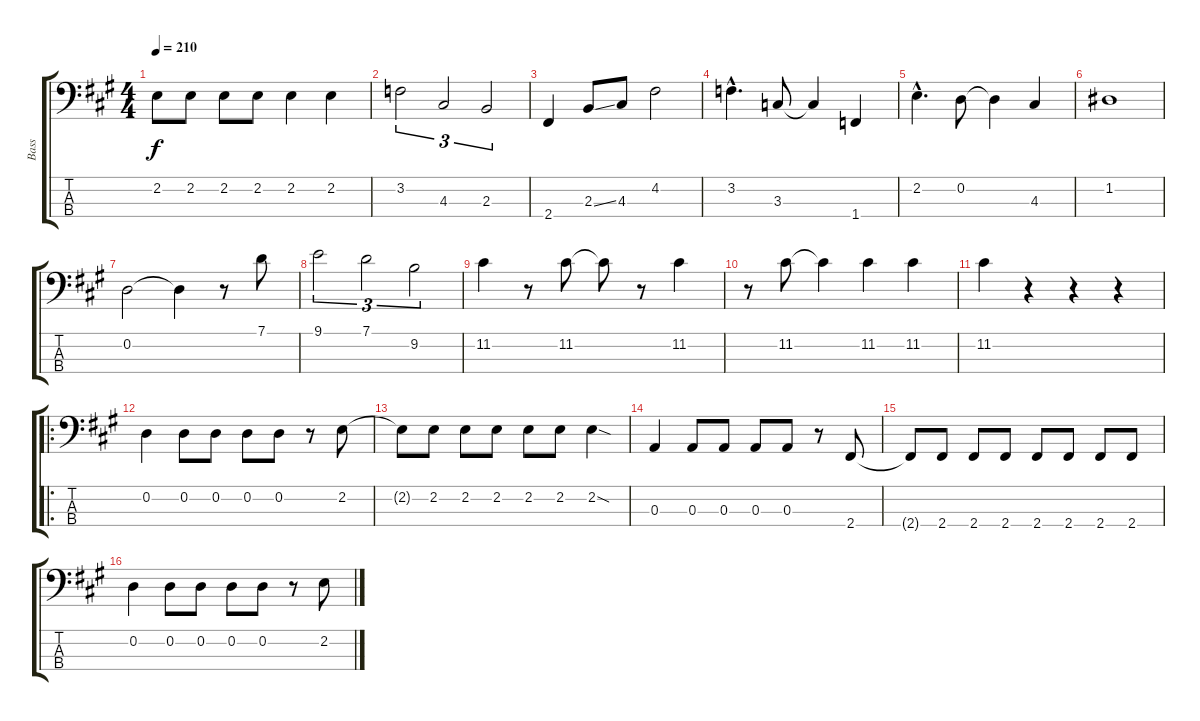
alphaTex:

\track ("Bass" "Bass") {instrument electricbassfinger}
\staff {score tabs}
\tuning (G2 D2 A1 E1) {hide}
\ts (4 4)
\tempo 210
\clef f4
\ks a
2.2.8{dy f} 2.2.8 2.2.8 2.2.8 2.2.4 2.2.4 |
3.2.2{tu (3 2)} 4.3.2{tu (3 2)} 2.3.2{tu (3 2)} |
2.4.4 2.3{ss}.8 4.3.8 4.2.2 |
3.2{hac}.4{d} 3.3.8 3.3{t}.4 1.4.4 |
2.2{hac}.4{d} 0.2.8 0.2{t}.4 4.3.4 |
1.2.1 |
0.2.2 0.2{t}.4 r.8 7.1.8 |
9.1.2{tu (3 2)} 7.1.2{tu (3 2)} 9.2.2{tu (3 2)} |
11.2.4 r.8 11.2.8 11.2{t}.8 r.8 11.2.4 |
r.8 11.2.8 11.2{t}.4 11.2.4 11.2.4 |
11.2.4 r.4 r.4 r.4 |
\ro
0.2.4 0.2.8 0.2.8 0.2.8 0.2.8 r.8 2.2.8 |
2.2{t}.8 2.2.8 2.2.8 2.2.8 2.2.8 2.2.8 2.2{sod}.4 |
0.3.4 0.3.8 0.3.8 0.3.8 0.3.8 r.8 2.4.8 |
2.4{t}.8 2.4.8 2.4.8 2.4.8 2.4.8 2.4.8 2.4.8 2.4.8 |
0.2.4 0.2.8 0.2.8 0.2.8 0.2.8 r.8 2.2.8
